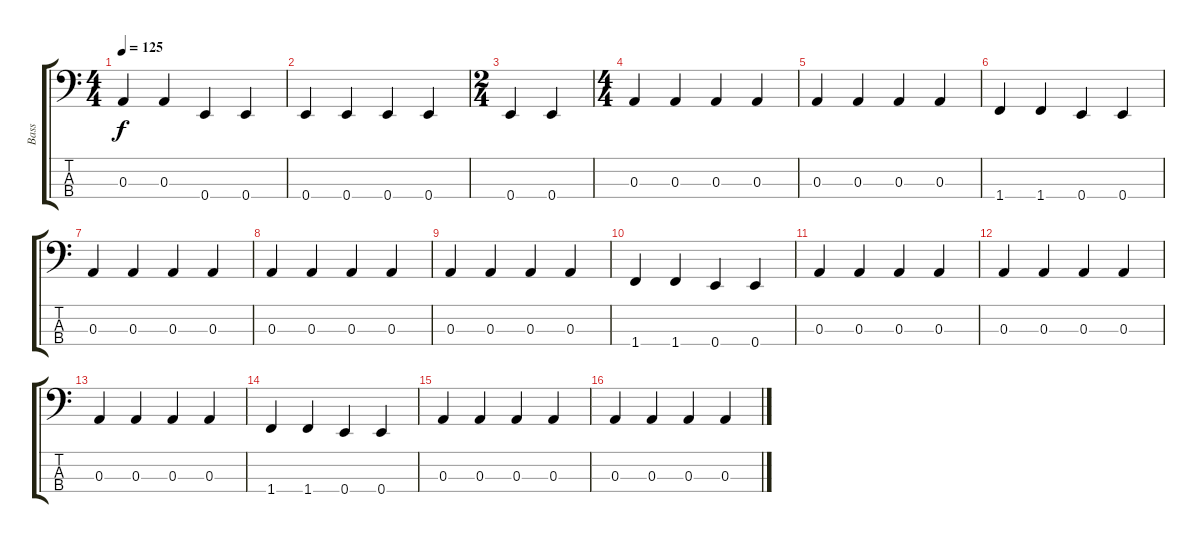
\track ("Bass" "Bass") {instrument electricbasspick}
\staff {score tabs}
\tuning (G2 D2 A1 E1) {hide}
\ts (4 4)
\tempo 125
\clef f4
\ks c
0.3.4{dy f} 0.3.4 0.4.4 0.4.4 |
0.4.4 0.4.4 0.4.4 0.4.4 |
\ts (2 4)
0.4.4 0.4.4 |
\ts (4 4)
0.3.4 0.3.4 0.3.4 0.3.4 |
0.3.4 0.3.4 0.3.4 0.3.4 |
1.4.4 1.4.4 0.4.4 0.4.4 |
0.3.4 0.3.4 0.3.4 0.3.4 |
0.3.4 0.3.4 0.3.4 0.3.4 |
0.3.4 0.3.4 0.3.4 0.3.4 |
1.4.4 1.4.4 0.4.4 0.4.4 |
0.3.4 0.3.4 0.3.4 0.3.4 |
0.3.4 0.3.4 0.3.4 0.3.4 |
0.3.4 0.3.4 0.3.4 0.3.4 |
1.4.4 1.4.4 0.4.4 0.4.4 |
0.3.4 0.3.4 0.3.4 0.3.4 |
0.3.4 0.3.4 0.3.4 0.3.4
